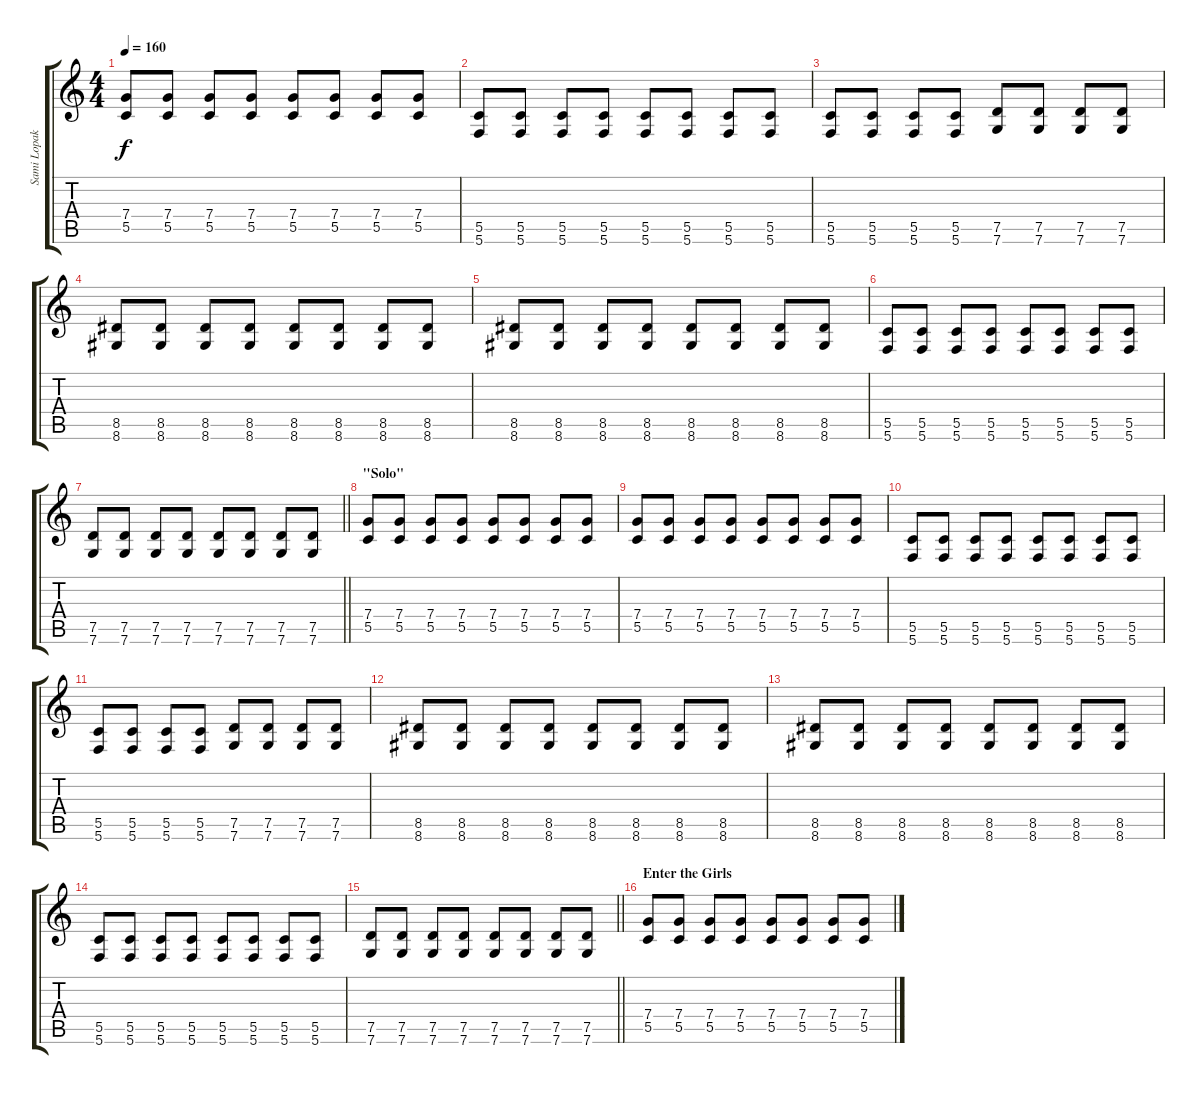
\track ("Sami Lopakka" "Sami Lopak") {instrument distortionguitar}
\staff {score tabs}
\tuning (D4 A3 F3 C3 G2 C2) {hide}
\ts (4 4)
\tempo 160
\clef g2
\ks c
(7.4 5.5).8{dy f} (7.4 5.5).8 (7.4 5.5).8 (7.4 5.5).8 (7.4 5.5).8 (7.4 5.5).8 (7.4 5.5).8 (7.4 5.5).8 |
(5.5 5.6).8 (5.5 5.6).8 (5.5 5.6).8 (5.5 5.6).8 (5.5 5.6).8 (5.5 5.6).8 (5.5 5.6).8 (5.5 5.6).8 |
(5.5 5.6).8 (5.5 5.6).8 (5.5 5.6).8 (5.5 5.6).8 (7.5 7.6).8 (7.5 7.6).8 (7.5 7.6).8 (7.5 7.6).8 |
(8.5 8.6).8 (8.5 8.6).8 (8.5 8.6).8 (8.5 8.6).8 (8.5 8.6).8 (8.5 8.6).8 (8.5 8.6).8 (8.5 8.6).8 |
(8.5 8.6).8 (8.5 8.6).8 (8.5 8.6).8 (8.5 8.6).8 (8.5 8.6).8 (8.5 8.6).8 (8.5 8.6).8 (8.5 8.6).8 |
(5.5 5.6).8 (5.5 5.6).8 (5.5 5.6).8 (5.5 5.6).8 (5.5 5.6).8 (5.5 5.6).8 (5.5 5.6).8 (5.5 5.6).8 |
\barLineRight lightlight
(7.5 7.6).8 (7.5 7.6).8 (7.5 7.6).8 (7.5 7.6).8 (7.5 7.6).8 (7.5 7.6).8 (7.5 7.6).8 (7.5 7.6).8 |
\section ("" "\"Solo\"")
(7.4 5.5).8 (7.4 5.5).8 (7.4 5.5).8 (7.4 5.5).8 (7.4 5.5).8 (7.4 5.5).8 (7.4 5.5).8 (7.4 5.5).8 |
(7.4 5.5).8 (7.4 5.5).8 (7.4 5.5).8 (7.4 5.5).8 (7.4 5.5).8 (7.4 5.5).8 (7.4 5.5).8 (7.4 5.5).8 |
(5.5 5.6).8 (5.5 5.6).8 (5.5 5.6).8 (5.5 5.6).8 (5.5 5.6).8 (5.5 5.6).8 (5.5 5.6).8 (5.5 5.6).8 |
(5.5 5.6).8 (5.5 5.6).8 (5.5 5.6).8 (5.5 5.6).8 (7.5 7.6).8 (7.5 7.6).8 (7.5 7.6).8 (7.5 7.6).8 |
(8.5 8.6).8 (8.5 8.6).8 (8.5 8.6).8 (8.5 8.6).8 (8.5 8.6).8 (8.5 8.6).8 (8.5 8.6).8 (8.5 8.6).8 |
(8.5 8.6).8 (8.5 8.6).8 (8.5 8.6).8 (8.5 8.6).8 (8.5 8.6).8 (8.5 8.6).8 (8.5 8.6).8 (8.5 8.6).8 |
(5.5 5.6).8 (5.5 5.6).8 (5.5 5.6).8 (5.5 5.6).8 (5.5 5.6).8 (5.5 5.6).8 (5.5 5.6).8 (5.5 5.6).8 |
\barLineRight lightlight
(7.5 7.6).8 (7.5 7.6).8 (7.5 7.6).8 (7.5 7.6).8 (7.5 7.6).8 (7.5 7.6).8 (7.5 7.6).8 (7.5 7.6).8 |
\section ("" "Enter the Girls")
(7.4 5.5).8 (7.4 5.5).8 (7.4 5.5).8 (7.4 5.5).8 (7.4 5.5).8 (7.4 5.5).8 (7.4 5.5).8 (7.4 5.5).8
